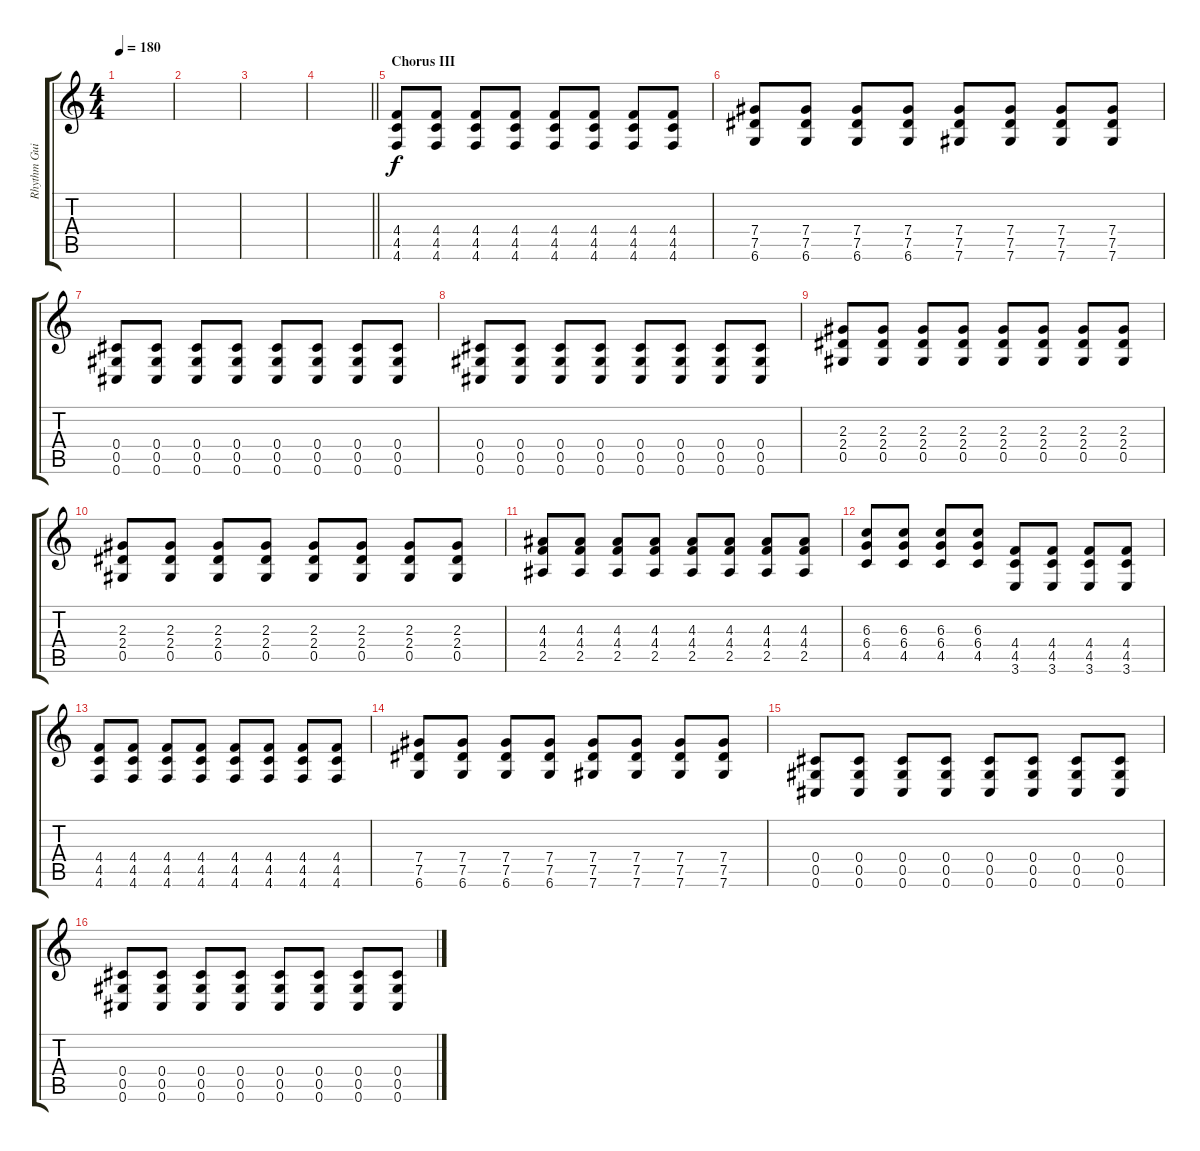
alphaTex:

\track ("Rhythm Guitar" "Rhythm Gui") {instrument distortionguitar}
\staff {score tabs}
\tuning (Eb4 Bb3 Gb3 Db3 Ab2 Db2) {hide}
\ts (4 4)
\tempo 180
\clef g2
\ks c
|
|
|
\barLineRight lightlight
|
\section ("" "Chorus III")
(4.4 4.5 4.6).8 (4.4 4.5 4.6).8 (4.4 4.5 4.6).8 (4.4 4.5 4.6).8 (4.4 4.5 4.6).8 (4.4 4.5 4.6).8 (4.4 4.5 4.6).8 (4.4 4.5 4.6).8 |
(7.4 7.5 6.6).8 (7.4 7.5 6.6).8 (7.4 7.5 6.6).8 (7.4 7.5 6.6).8 (7.4 7.5 7.6).8 (7.4 7.5 7.6).8 (7.4 7.5 7.6).8 (7.4 7.5 7.6).8 |
(0.4 0.5 0.6).8 (0.4 0.5 0.6).8 (0.4 0.5 0.6).8 (0.4 0.5 0.6).8 (0.4 0.5 0.6).8 (0.4 0.5 0.6).8 (0.4 0.5 0.6).8 (0.4 0.5 0.6).8 |
(0.4 0.5 0.6).8 (0.4 0.5 0.6).8 (0.4 0.5 0.6).8 (0.4 0.5 0.6).8 (0.4 0.5 0.6).8 (0.4 0.5 0.6).8 (0.4 0.5 0.6).8 (0.4 0.5 0.6).8 |
(2.3 2.4 0.5).8 (2.3 2.4 0.5).8 (2.3 2.4 0.5).8 (2.3 2.4 0.5).8 (2.3 2.4 0.5).8 (2.3 2.4 0.5).8 (2.3 2.4 0.5).8 (2.3 2.4 0.5).8 |
(2.3 2.4 0.5).8 (2.3 2.4 0.5).8 (2.3 2.4 0.5).8 (2.3 2.4 0.5).8 (2.3 2.4 0.5).8 (2.3 2.4 0.5).8 (2.3 2.4 0.5).8 (2.3 2.4 0.5).8 |
(4.3 4.4 2.5).8 (4.3 4.4 2.5).8 (4.3 4.4 2.5).8 (4.3 4.4 2.5).8 (4.3 4.4 2.5).8 (4.3 4.4 2.5).8 (4.3 4.4 2.5).8 (4.3 4.4 2.5).8 |
(6.3 6.4 4.5).8 (6.3 6.4 4.5).8 (6.3 6.4 4.5).8 (6.3 6.4 4.5).8 (4.4 4.5 3.6).8 (4.4 4.5 3.6).8 (4.4 4.5 3.6).8 (4.4 4.5 3.6).8 |
(4.4 4.5 4.6).8 (4.4 4.5 4.6).8 (4.4 4.5 4.6).8 (4.4 4.5 4.6).8 (4.4 4.5 4.6).8 (4.4 4.5 4.6).8 (4.4 4.5 4.6).8 (4.4 4.5 4.6).8 |
(7.4 7.5 6.6).8 (7.4 7.5 6.6).8 (7.4 7.5 6.6).8 (7.4 7.5 6.6).8 (7.4 7.5 7.6).8 (7.4 7.5 7.6).8 (7.4 7.5 7.6).8 (7.4 7.5 7.6).8 |
(0.4 0.5 0.6).8 (0.4 0.5 0.6).8 (0.4 0.5 0.6).8 (0.4 0.5 0.6).8 (0.4 0.5 0.6).8 (0.4 0.5 0.6).8 (0.4 0.5 0.6).8 (0.4 0.5 0.6).8 |
(0.4 0.5 0.6).8 (0.4 0.5 0.6).8 (0.4 0.5 0.6).8 (0.4 0.5 0.6).8 (0.4 0.5 0.6).8 (0.4 0.5 0.6).8 (0.4 0.5 0.6).8 (0.4 0.5 0.6).8
